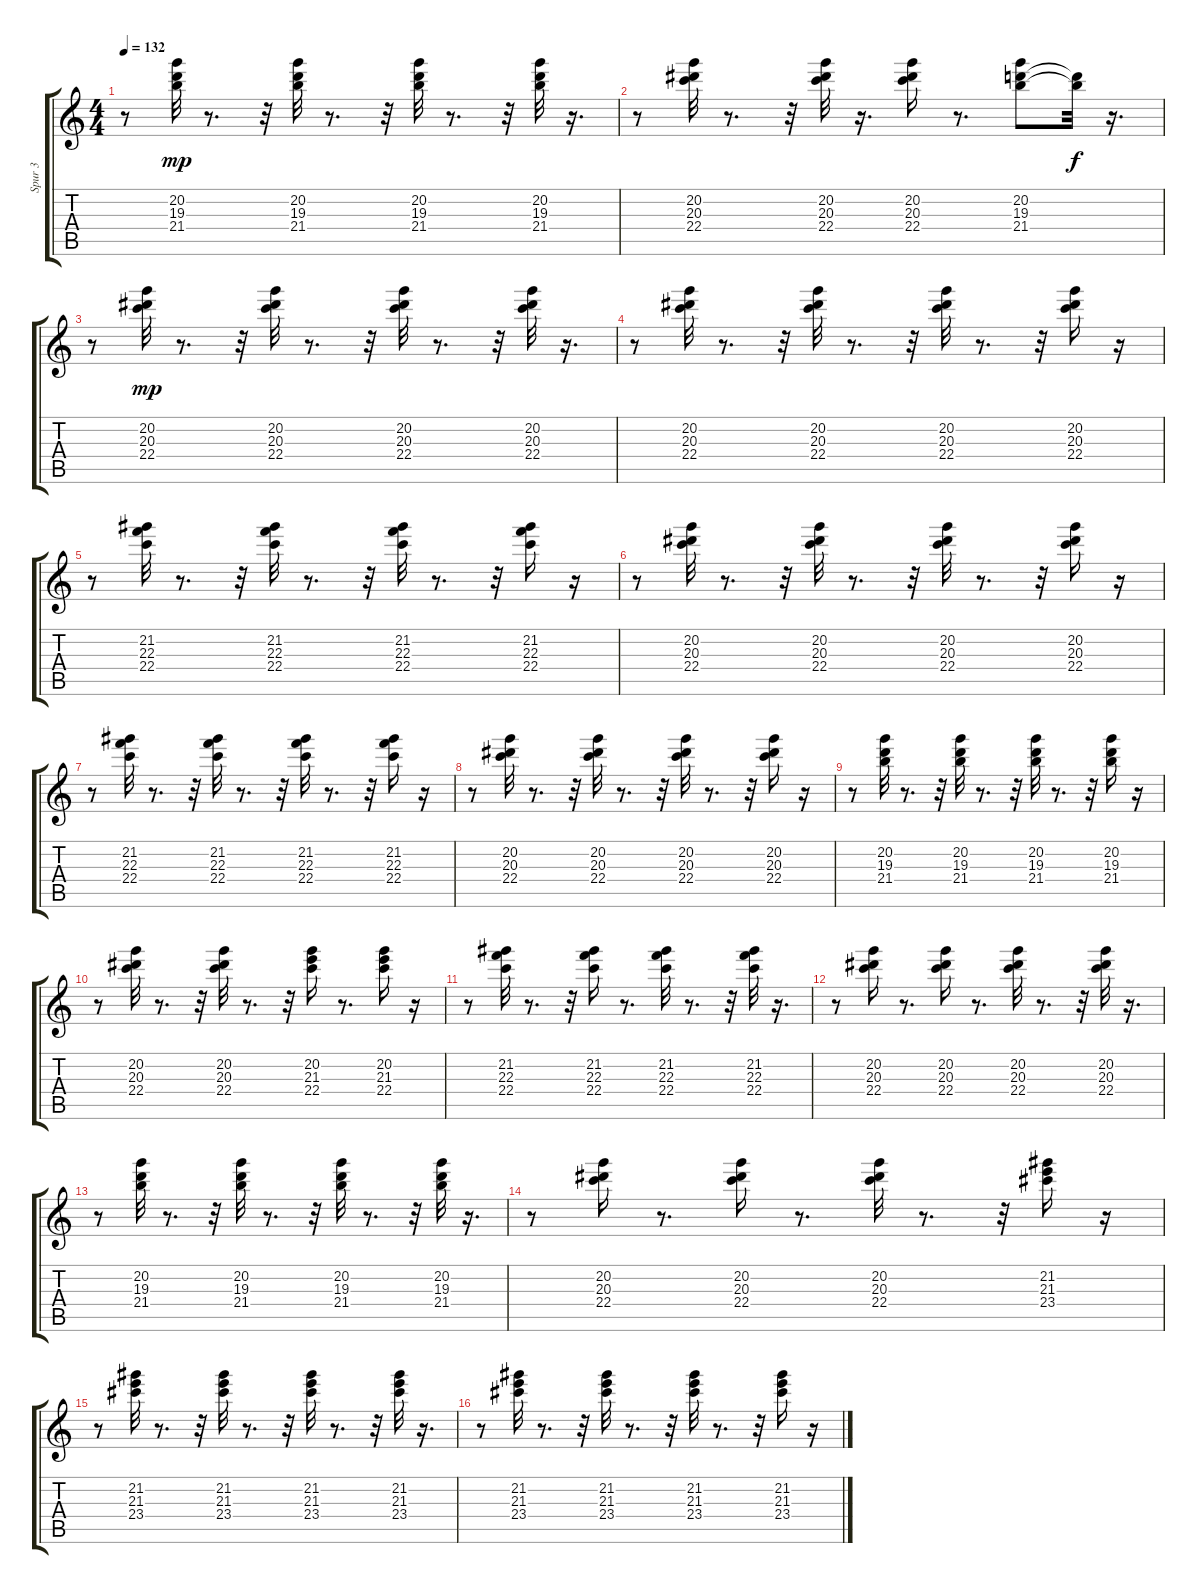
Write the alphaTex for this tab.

\track ("Spur 3" "Spur 3") {instrument electricguitarjazz}
\staff {score tabs}
\tuning (E4 B3 G3 D3 A2 E2) {hide}
\ts (4 4)
\tempo 132
\clef g2
\ks c
r.8{dy mp} (20.2 19.3 21.4).32 r.8{d} r.32 (20.2 19.3 21.4).32 r.8{d} r.32 (20.2 19.3 21.4).32 r.8{d} r.32 (20.2 19.3 21.4).32 r.16{d} |
r.8 (20.2 20.3 22.4).32 r.8{d} r.32 (20.2 20.3 22.4).32 r.16{d} (20.2 20.3 22.4).16 r.8{d} (20.2 19.3 21.4).8 (19.3{t} 21.4{t}).32{dy f} r.16{d} |
r.8 (20.2 20.3 22.4).32{dy mp} r.8{d} r.32 (20.2 20.3 22.4).32 r.8{d} r.32 (20.2 20.3 22.4).32 r.8{d} r.32 (20.2 20.3 22.4).32 r.16{d} |
r.8 (20.2 20.3 22.4).32 r.8{d} r.32 (20.2 20.3 22.4).32 r.8{d} r.32 (20.2 20.3 22.4).32 r.8{d} r.32 (20.2 20.3 22.4).16 r.16 |
r.8 (21.2 22.3 22.4).32 r.8{d} r.32 (21.2 22.3 22.4).32 r.8{d} r.32 (21.2 22.3 22.4).32 r.8{d} r.32 (21.2 22.3 22.4).16 r.16 |
r.8 (20.2 20.3 22.4).32 r.8{d} r.32 (20.2 20.3 22.4).32 r.8{d} r.32 (20.2 20.3 22.4).32 r.8{d} r.32 (20.2 20.3 22.4).16 r.16 |
r.8 (21.2 22.3 22.4).32 r.8{d} r.32 (21.2 22.3 22.4).32 r.8{d} r.32 (21.2 22.3 22.4).32 r.8{d} r.32 (21.2 22.3 22.4).16 r.16 |
r.8 (20.2 20.3 22.4).32 r.8{d} r.32 (20.2 20.3 22.4).32 r.8{d} r.32 (20.2 20.3 22.4).32 r.8{d} r.32 (20.2 20.3 22.4).16 r.16 |
r.8 (20.2 19.3 21.4).32 r.8{d} r.32 (20.2 19.3 21.4).32 r.8{d} r.32 (20.2 19.3 21.4).32 r.8{d} r.32 (20.2 19.3 21.4).16 r.16 |
r.8 (20.2 20.3 22.4).32 r.8{d} r.32 (20.2 20.3 22.4).32 r.8{d} r.32 (20.2 21.3 22.4).16 r.8{d} (20.2 21.3 22.4).16 r.16 |
r.8 (21.2 22.3 22.4).32 r.8{d} r.32 (21.2 22.3 22.4).16 r.8{d} (21.2 22.3 22.4).32 r.8{d} r.32 (21.2 22.3 22.4).32 r.16{d} |
r.8 (20.2 20.3 22.4).16 r.8{d} (20.2 20.3 22.4).16 r.8{d} (20.2 20.3 22.4).32 r.8{d} r.32 (20.2 20.3 22.4).32 r.16{d} |
r.8 (20.2 19.3 21.4).32 r.8{d} r.32 (20.2 19.3 21.4).32 r.8{d} r.32 (20.2 19.3 21.4).32 r.8{d} r.32 (20.2 19.3 21.4).32 r.16{d} |
r.8 (20.2 20.3 22.4).16 r.8{d} (20.2 20.3 22.4).16 r.8{d} (20.2 20.3 22.4).32 r.8{d} r.32 (21.2 21.3 23.4).16 r.16 |
r.8 (21.2 21.3 23.4).32 r.8{d} r.32 (21.2 21.3 23.4).32 r.8{d} r.32 (21.2 21.3 23.4).32 r.8{d} r.32 (21.2 21.3 23.4).32 r.16{d} |
r.8 (21.2 21.3 23.4).32 r.8{d} r.32 (21.2 21.3 23.4).32 r.8{d} r.32 (21.2 21.3 23.4).32 r.8{d} r.32 (21.2 21.3 23.4).16 r.16
